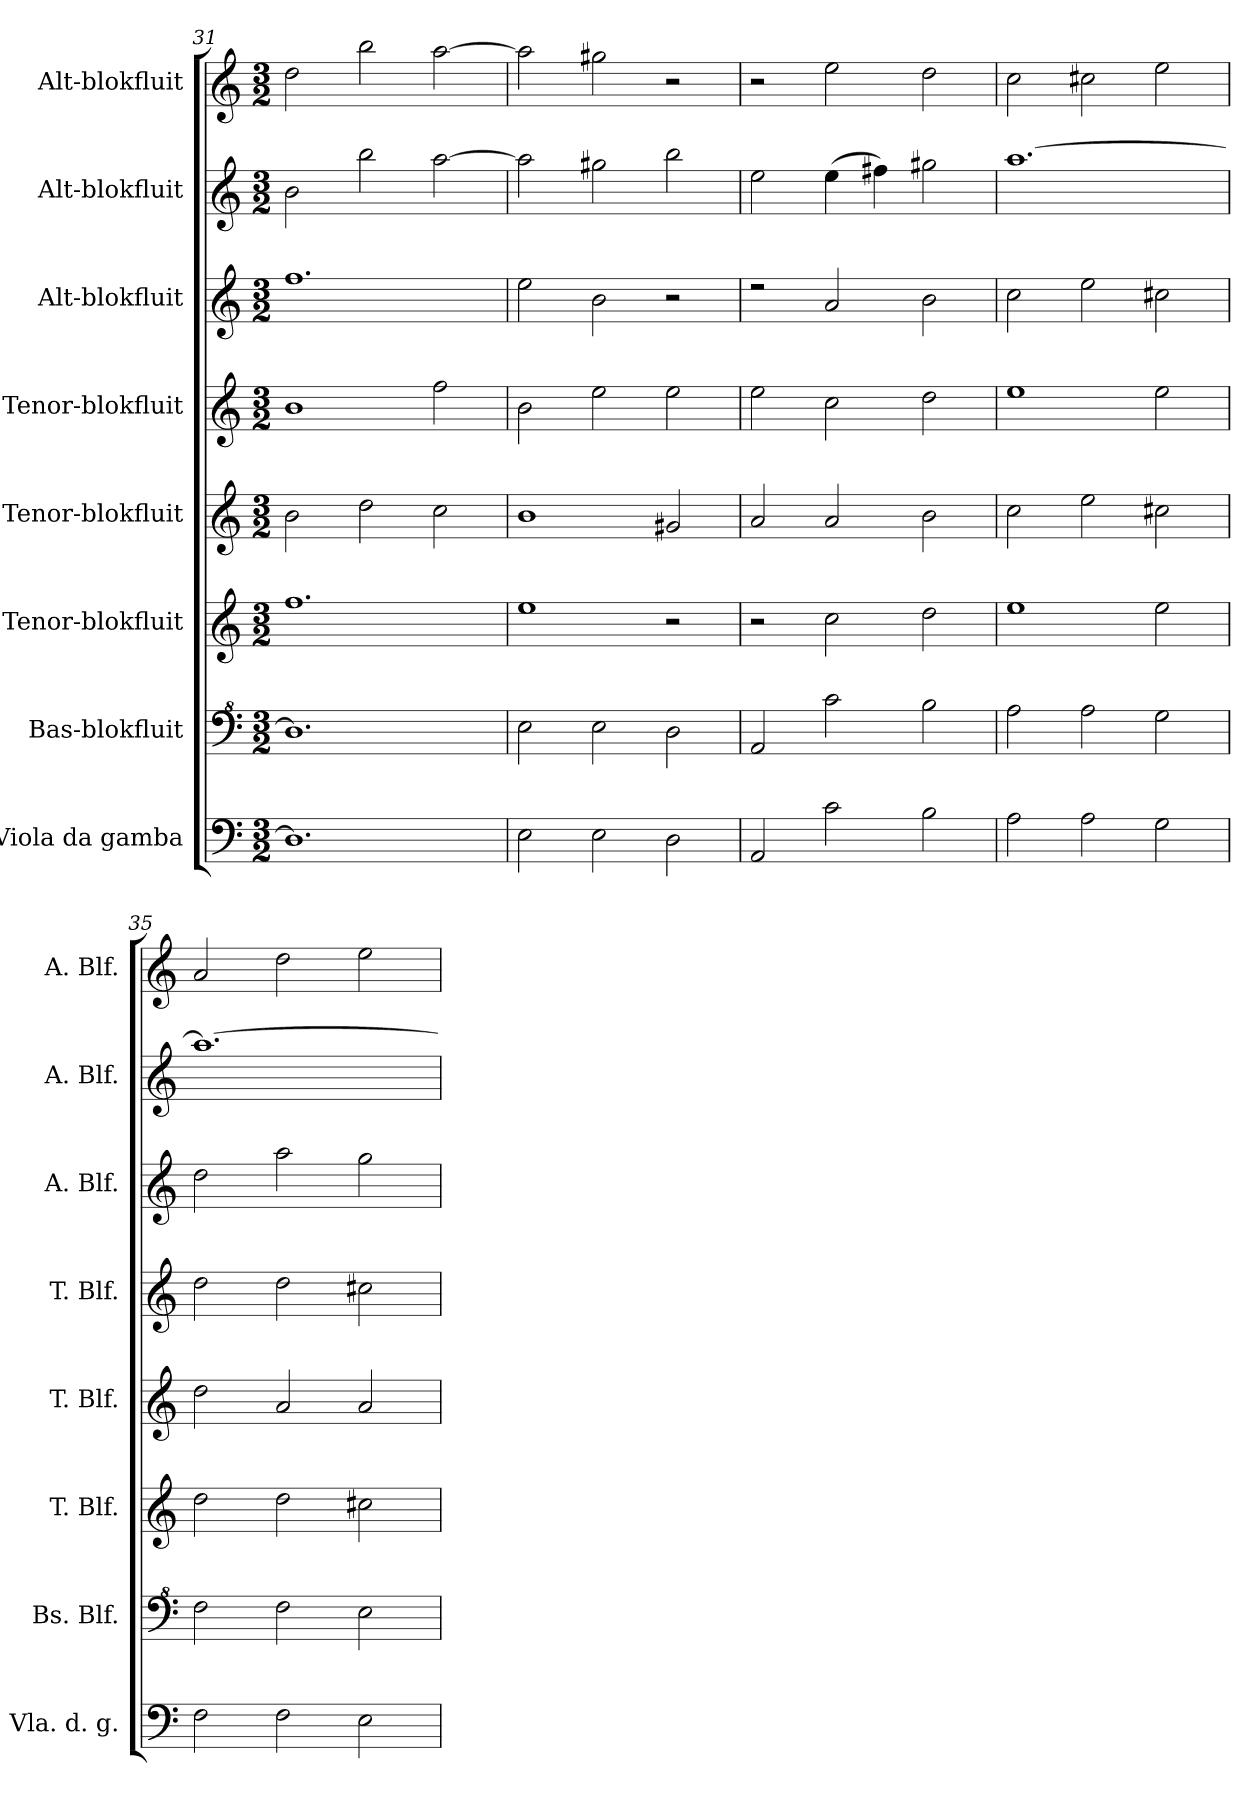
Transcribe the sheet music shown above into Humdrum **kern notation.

**kern	**kern	**kern	**kern	**kern	**kern	**kern	**kern
*part8	*part7	*part6	*part5	*part4	*part3	*part2	*part1
*staff8	*staff7	*staff6	*staff5	*staff4	*staff3	*staff2	*staff1
*I"Viola da gamba	*I"Bas-blokfluit	*I"Tenor-blokfluit	*I"Tenor-blokfluit	*I"Tenor-blokfluit	*I"Alt-blokfluit	*I"Alt-blokfluit	*I"Alt-blokfluit
*I'Vla. d. g.	*I'Bs. Blf.	*I'T. Blf.	*I'T. Blf.	*I'T. Blf.	*I'A. Blf.	*I'A. Blf.	*I'A. Blf.
*clefF4	*clefF^4	*clefG2	*clefG2	*clefG2	*clefG2	*clefG2	*clefG2
*k[]	*k[]	*k[]	*k[]	*k[]	*k[]	*k[]	*k[]
*M3/2	*M3/2	*M3/2	*M3/2	*M3/2	*M3/2	*M3/2	*M3/2
=31	=31	=31	=31	=31	=31	=31	=31
1.D]	1.d]	1.ff	2b\	1b	1.ff	2b\	2dd\
.	.	.	2dd\	.	.	2bb\	2bb\
.	.	.	2cc\	2ff\	.	[2aa\	[2aa\
=32	=32	=32	=32	=32	=32	=32	=32
2E\	2e\	1ee	1b	2b\	2ee\	2aa\]	2aa\]
2E\	2e\	.	.	2ee\	2b\	2gg#X\	2gg#X\
2D\	2d\	2r	2g#X/	2ee\	2r	2bb\	2r
=33	=33	=33	=33	=33	=33	=33	=33
2AA/	2A/	2r	2a/	2ee\	2rdd	2ee\	2r
2c\	2cc\	2cc\	2a/	2cc\	2a/	(4ee\	2ee\
.	.	.	.	.	.	4ff#X\)	.
2B\	2b\	2dd\	2b\	2dd\	2b\	2gg#X\	2dd\
=34	=34	=34	=34	=34	=34	=34	=34
2A\	2a\	1ee	2cc\	1ee	2cc\	[1.aa	2cc\
2A\	2a\	.	2ee\	.	2ee\	.	2cc#X\
2G\	2g\	2ee\	2cc#X\	2ee\	2cc#X\	.	2ee\
=35	=35	=35	=35	=35	=35	=35	=35
2F\	2f\	2dd\	2dd\	2dd\	2dd\	1.aa_	2a/
2F\	2f\	2dd\	2a/	2dd\	2aa\	.	2dd\
2E\	2e\	2cc#X\	2a/	2cc#X\	2gg\	.	2ee\
=	=	=	=	=	=	=	=
*-	*-	*-	*-	*-	*-	*-	*-
